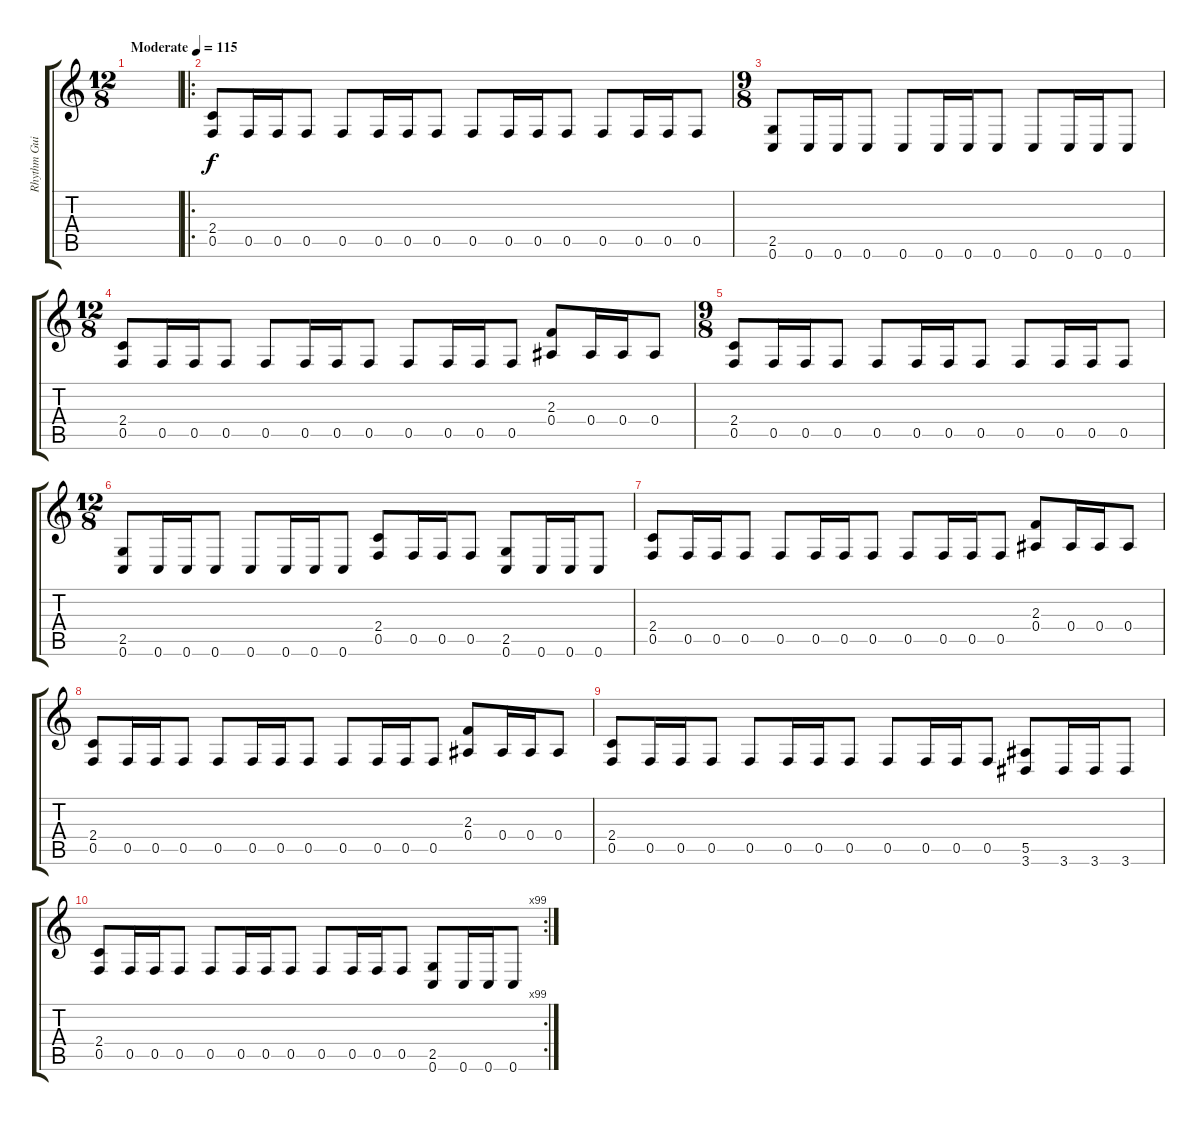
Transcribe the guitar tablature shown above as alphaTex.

\track ("Rhythm Guitar" "Rhythm Gui") {instrument distortionguitar}
\staff {score tabs}
\tuning (C4 G3 Eb3 Bb2 F2 C2) {hide}
\ts (12 8)
\tempo (115 "Moderate")
\clef g2
\ks c
|
\ro
(2.4 0.5).8 0.5.16 0.5.16 0.5.8 0.5.8 0.5.16 0.5.16 0.5.8 0.5.8 0.5.16 0.5.16 0.5.8 0.5.8 0.5.16 0.5.16 0.5.8 |
\ts (9 8)
(2.5 0.6).8 0.6.16 0.6.16 0.6.8 0.6.8 0.6.16 0.6.16 0.6.8 0.6.8 0.6.16 0.6.16 0.6.8 |
\ts (12 8)
(2.4 0.5).8 0.5.16 0.5.16 0.5.8 0.5.8 0.5.16 0.5.16 0.5.8 0.5.8 0.5.16 0.5.16 0.5.8 (2.3 0.4).8 0.4.16 0.4.16 0.4.8 |
\ts (9 8)
(2.4 0.5).8 0.5.16 0.5.16 0.5.8 0.5.8 0.5.16 0.5.16 0.5.8 0.5.8 0.5.16 0.5.16 0.5.8 |
\ts (12 8)
(2.5 0.6).8 0.6.16 0.6.16 0.6.8 0.6.8 0.6.16 0.6.16 0.6.8 (2.4 0.5).8 0.5.16 0.5.16 0.5.8 (2.5 0.6).8 0.6.16 0.6.16 0.6.8 |
(2.4 0.5).8 0.5.16 0.5.16 0.5.8 0.5.8 0.5.16 0.5.16 0.5.8 0.5.8 0.5.16 0.5.16 0.5.8 (2.3 0.4).8 0.4.16 0.4.16 0.4.8 |
(2.4 0.5).8 0.5.16 0.5.16 0.5.8 0.5.8 0.5.16 0.5.16 0.5.8 0.5.8 0.5.16 0.5.16 0.5.8 (2.3 0.4).8 0.4.16 0.4.16 0.4.8 |
(2.4 0.5).8 0.5.16 0.5.16 0.5.8 0.5.8 0.5.16 0.5.16 0.5.8 0.5.8 0.5.16 0.5.16 0.5.8 (5.5 3.6).8 3.6.16 3.6.16 3.6.8 |
\rc 99
(2.4 0.5).8 0.5.16 0.5.16 0.5.8 0.5.8 0.5.16 0.5.16 0.5.8 0.5.8 0.5.16 0.5.16 0.5.8 (2.5 0.6).8 0.6.16 0.6.16 0.6.8
